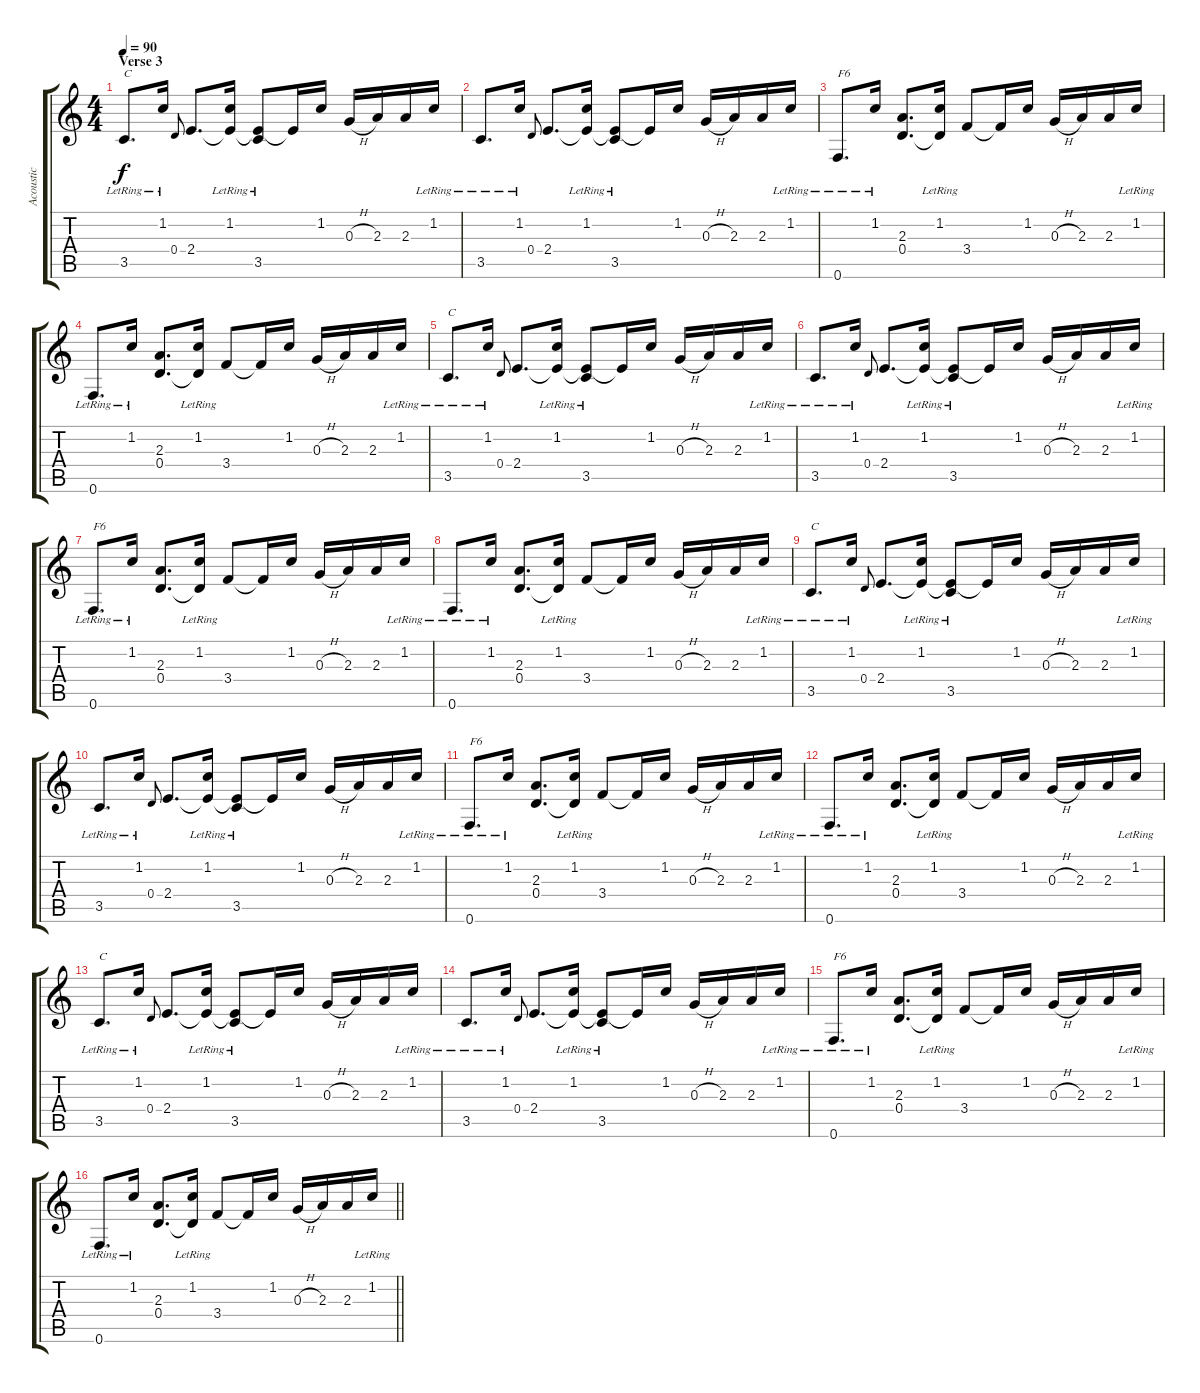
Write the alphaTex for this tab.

\track ("Acoustic" "Acoustic") {instrument acousticguitarsteel}
\staff {score tabs}
\tuning (E4 B3 G3 D3 A2 F2) {hide}
\ts (4 4)
\section ("" "Verse 3")
\tempo 90
\clef g2
\ks c
3.5{lr}.8{d txt "C" dy f} 1.2{lr}.16 0.4.8{gr onbeat} 2.4.8{d} (1.2{lr} 2.4{t}).16 (2.4{t} 3.5{lr}).8 2.4{t}.16 1.2.16 0.3{h}.16 2.3.16 2.3.16 1.2{lr}.16 |
3.5{lr}.8{d} 1.2{lr}.16 0.4.8{gr onbeat} 2.4.8{d} (1.2{lr} 2.4{t}).16 (2.4{t} 3.5{lr}).8 2.4{t}.16 1.2.16 0.3{h}.16 2.3.16 2.3.16 1.2{lr}.16 |
0.6{lr}.8{d txt "F6"} 1.2{lr}.16 (2.3 0.4).8{d} (1.2{lr} 0.4{t}).16 3.4.8 3.4{t}.16 1.2.16 0.3{h}.16 2.3.16 2.3.16 1.2{lr}.16 |
0.6{lr}.8{d} 1.2{lr}.16 (2.3 0.4).8{d} (1.2{lr} 0.4{t}).16 3.4.8 3.4{t}.16 1.2.16 0.3{h}.16 2.3.16 2.3.16 1.2{lr}.16 |
3.5{lr}.8{d txt "C"} 1.2{lr}.16 0.4.8{gr onbeat} 2.4.8{d} (1.2{lr} 2.4{t}).16 (2.4{t} 3.5{lr}).8 2.4{t}.16 1.2.16 0.3{h}.16 2.3.16 2.3.16 1.2{lr}.16 |
3.5{lr}.8{d} 1.2{lr}.16 0.4.8{gr onbeat} 2.4.8{d} (1.2{lr} 2.4{t}).16 (2.4{t} 3.5{lr}).8 2.4{t}.16 1.2.16 0.3{h}.16 2.3.16 2.3.16 1.2{lr}.16 |
0.6{lr}.8{d txt "F6"} 1.2{lr}.16 (2.3 0.4).8{d} (1.2{lr} 0.4{t}).16 3.4.8 3.4{t}.16 1.2.16 0.3{h}.16 2.3.16 2.3.16 1.2{lr}.16 |
0.6{lr}.8{d} 1.2{lr}.16 (2.3 0.4).8{d} (1.2{lr} 0.4{t}).16 3.4.8 3.4{t}.16 1.2.16 0.3{h}.16 2.3.16 2.3.16 1.2{lr}.16 |
3.5{lr}.8{d txt "C"} 1.2{lr}.16 0.4.8{gr onbeat} 2.4.8{d} (1.2{lr} 2.4{t}).16 (2.4{t} 3.5{lr}).8 2.4{t}.16 1.2.16 0.3{h}.16 2.3.16 2.3.16 1.2{lr}.16 |
3.5{lr}.8{d} 1.2{lr}.16 0.4.8{gr onbeat} 2.4.8{d} (1.2{lr} 2.4{t}).16 (2.4{t} 3.5{lr}).8 2.4{t}.16 1.2.16 0.3{h}.16 2.3.16 2.3.16 1.2{lr}.16 |
0.6{lr}.8{d txt "F6"} 1.2{lr}.16 (2.3 0.4).8{d} (1.2{lr} 0.4{t}).16 3.4.8 3.4{t}.16 1.2.16 0.3{h}.16 2.3.16 2.3.16 1.2{lr}.16 |
0.6{lr}.8{d} 1.2{lr}.16 (2.3 0.4).8{d} (1.2{lr} 0.4{t}).16 3.4.8 3.4{t}.16 1.2.16 0.3{h}.16 2.3.16 2.3.16 1.2{lr}.16 |
3.5{lr}.8{d txt "C"} 1.2{lr}.16 0.4.8{gr onbeat} 2.4.8{d} (1.2{lr} 2.4{t}).16 (2.4{t} 3.5{lr}).8 2.4{t}.16 1.2.16 0.3{h}.16 2.3.16 2.3.16 1.2{lr}.16 |
3.5{lr}.8{d} 1.2{lr}.16 0.4.8{gr onbeat} 2.4.8{d} (1.2{lr} 2.4{t}).16 (2.4{t} 3.5{lr}).8 2.4{t}.16 1.2.16 0.3{h}.16 2.3.16 2.3.16 1.2{lr}.16 |
0.6{lr}.8{d txt "F6"} 1.2{lr}.16 (2.3 0.4).8{d} (1.2{lr} 0.4{t}).16 3.4.8 3.4{t}.16 1.2.16 0.3{h}.16 2.3.16 2.3.16 1.2{lr}.16 |
\barLineRight lightlight
0.6{lr}.8{d} 1.2{lr}.16 (2.3 0.4).8{d} (1.2{lr} 0.4{t}).16 3.4.8 3.4{t}.16 1.2.16 0.3{h}.16 2.3.16 2.3.16 1.2{lr}.16
